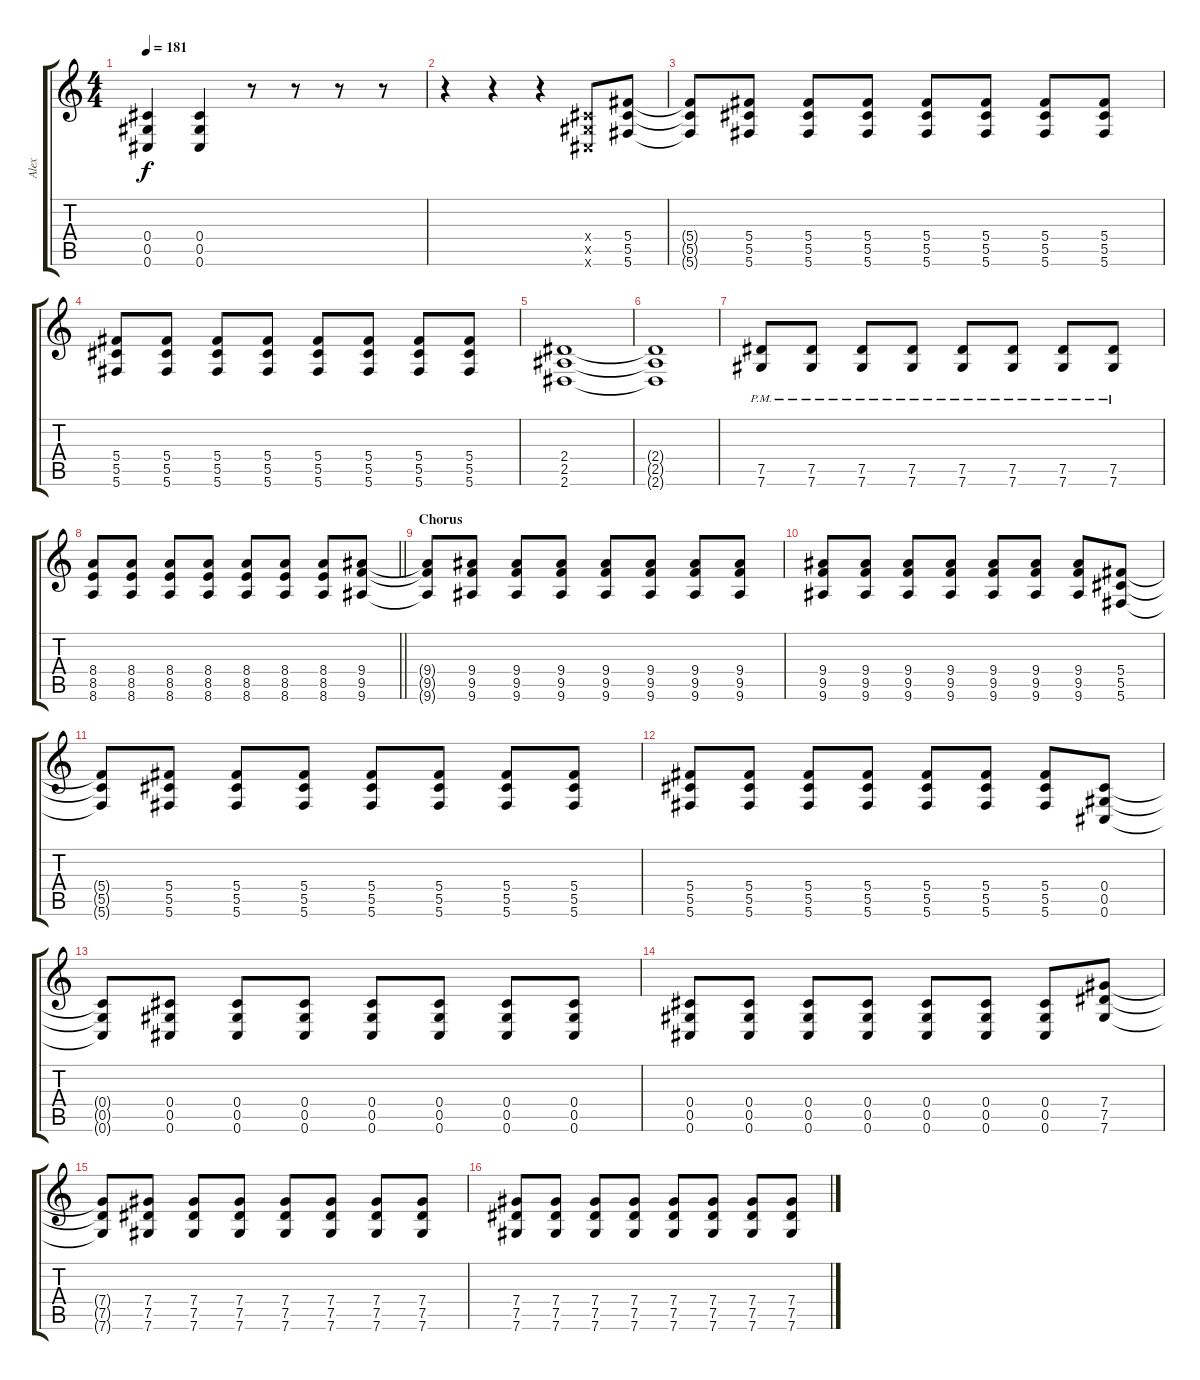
\track ("Alex" "Alex") {instrument distortionguitar}
\staff {score tabs}
\tuning (Eb4 Bb3 Gb3 Db3 Ab2 Db2) {hide}
\ts (4 4)
\tempo 181
\clef g2
\ks c
(0.4{t} 0.5{t} 0.6{t}).4{dy f} (0.4 0.5 0.6).4 r.8 r.8 r.8 r.8 |
r.4 r.4 r.4 (0.4{x} 0.5{x} 0.6{x}).8 (5.4 5.5 5.6).8 |
(5.4{t} 5.5{t} 5.6{t}).8 (5.4 5.5 5.6).8 (5.4 5.5 5.6).8 (5.4 5.5 5.6).8 (5.4 5.5 5.6).8 (5.4 5.5 5.6).8 (5.4 5.5 5.6).8 (5.4 5.5 5.6).8 |
(5.4 5.5 5.6).8 (5.4 5.5 5.6).8 (5.4 5.5 5.6).8 (5.4 5.5 5.6).8 (5.4 5.5 5.6).8 (5.4 5.5 5.6).8 (5.4 5.5 5.6).8 (5.4 5.5 5.6).8 |
(2.4 2.5 2.6).1 |
(2.4{t} 2.5{t} 2.6{t}).1 |
(7.5{pm} 7.6{pm}).8 (7.5{pm} 7.6{pm}).8 (7.5{pm} 7.6{pm}).8 (7.5{pm} 7.6{pm}).8 (7.5{pm} 7.6{pm}).8 (7.5{pm} 7.6{pm}).8 (7.5{pm} 7.6{pm}).8 (7.5{pm} 7.6{pm}).8 |
\barLineRight lightlight
(8.4 8.5 8.6).8 (8.4 8.5 8.6).8 (8.4 8.5 8.6).8 (8.4 8.5 8.6).8 (8.4 8.5 8.6).8 (8.4 8.5 8.6).8 (8.4 8.5 8.6).8 (9.4 9.5 9.6).8 |
\section ("" "Chorus")
(9.4{t} 9.5{t} 9.6{t}).8 (9.4 9.5 9.6).8 (9.4 9.5 9.6).8 (9.4 9.5 9.6).8 (9.4 9.5 9.6).8 (9.4 9.5 9.6).8 (9.4 9.5 9.6).8 (9.4 9.5 9.6).8 |
(9.4 9.5 9.6).8 (9.4 9.5 9.6).8 (9.4 9.5 9.6).8 (9.4 9.5 9.6).8 (9.4 9.5 9.6).8 (9.4 9.5 9.6).8 (9.4 9.5 9.6).8 (5.4 5.5 5.6).8 |
(5.4{t} 5.5{t} 5.6{t}).8 (5.4 5.5 5.6).8 (5.4 5.5 5.6).8 (5.4 5.5 5.6).8 (5.4 5.5 5.6).8 (5.4 5.5 5.6).8 (5.4 5.5 5.6).8 (5.4 5.5 5.6).8 |
(5.4 5.5 5.6).8 (5.4 5.5 5.6).8 (5.4 5.5 5.6).8 (5.4 5.5 5.6).8 (5.4 5.5 5.6).8 (5.4 5.5 5.6).8 (5.4 5.5 5.6).8 (0.4 0.5 0.6).8 |
(0.4{t} 0.5{t} 0.6{t}).8 (0.4 0.5 0.6).8 (0.4 0.5 0.6).8 (0.4 0.5 0.6).8 (0.4 0.5 0.6).8 (0.4 0.5 0.6).8 (0.4 0.5 0.6).8 (0.4 0.5 0.6).8 |
(0.4 0.5 0.6).8 (0.4 0.5 0.6).8 (0.4 0.5 0.6).8 (0.4 0.5 0.6).8 (0.4 0.5 0.6).8 (0.4 0.5 0.6).8 (0.4 0.5 0.6).8 (7.4 7.5 7.6).8 |
(7.4{t} 7.5{t} 7.6{t}).8 (7.4 7.5 7.6).8 (7.4 7.5 7.6).8 (7.4 7.5 7.6).8 (7.4 7.5 7.6).8 (7.4 7.5 7.6).8 (7.4 7.5 7.6).8 (7.4 7.5 7.6).8 |
(7.4 7.5 7.6).8 (7.4 7.5 7.6).8 (7.4 7.5 7.6).8 (7.4 7.5 7.6).8 (7.4 7.5 7.6).8 (7.4 7.5 7.6).8 (7.4 7.5 7.6).8 (7.4 7.5 7.6).8
